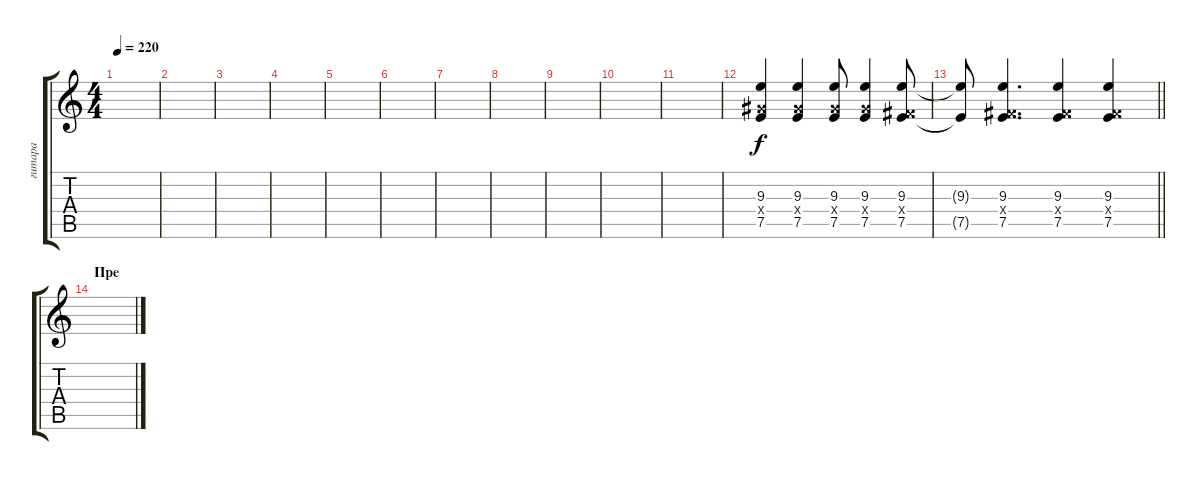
\track ("гитара" "гитара") {instrument distortionguitar}
\staff {score tabs}
\tuning (E4 B3 G3 D3 A2 E2) {hide}
\ts (4 4)
\tempo 220
\clef g2
\ks c
|
|
|
|
|
|
|
|
|
|
|
(9.3 6.4{x} 7.5).4 (9.3 6.4{x} 7.5).4 (9.3 6.4{x} 7.5).8 (9.3 6.4{x} 7.5).4 (9.3 4.4{x} 7.5).8 |
\barLineRight lightlight
(9.3{t} 7.5{t}).8 (9.3 4.4{x} 7.5).4{d} (9.3 4.4{x} 7.5).4 (9.3 4.4{x} 7.5).4 |
\section ("" "Пре")
